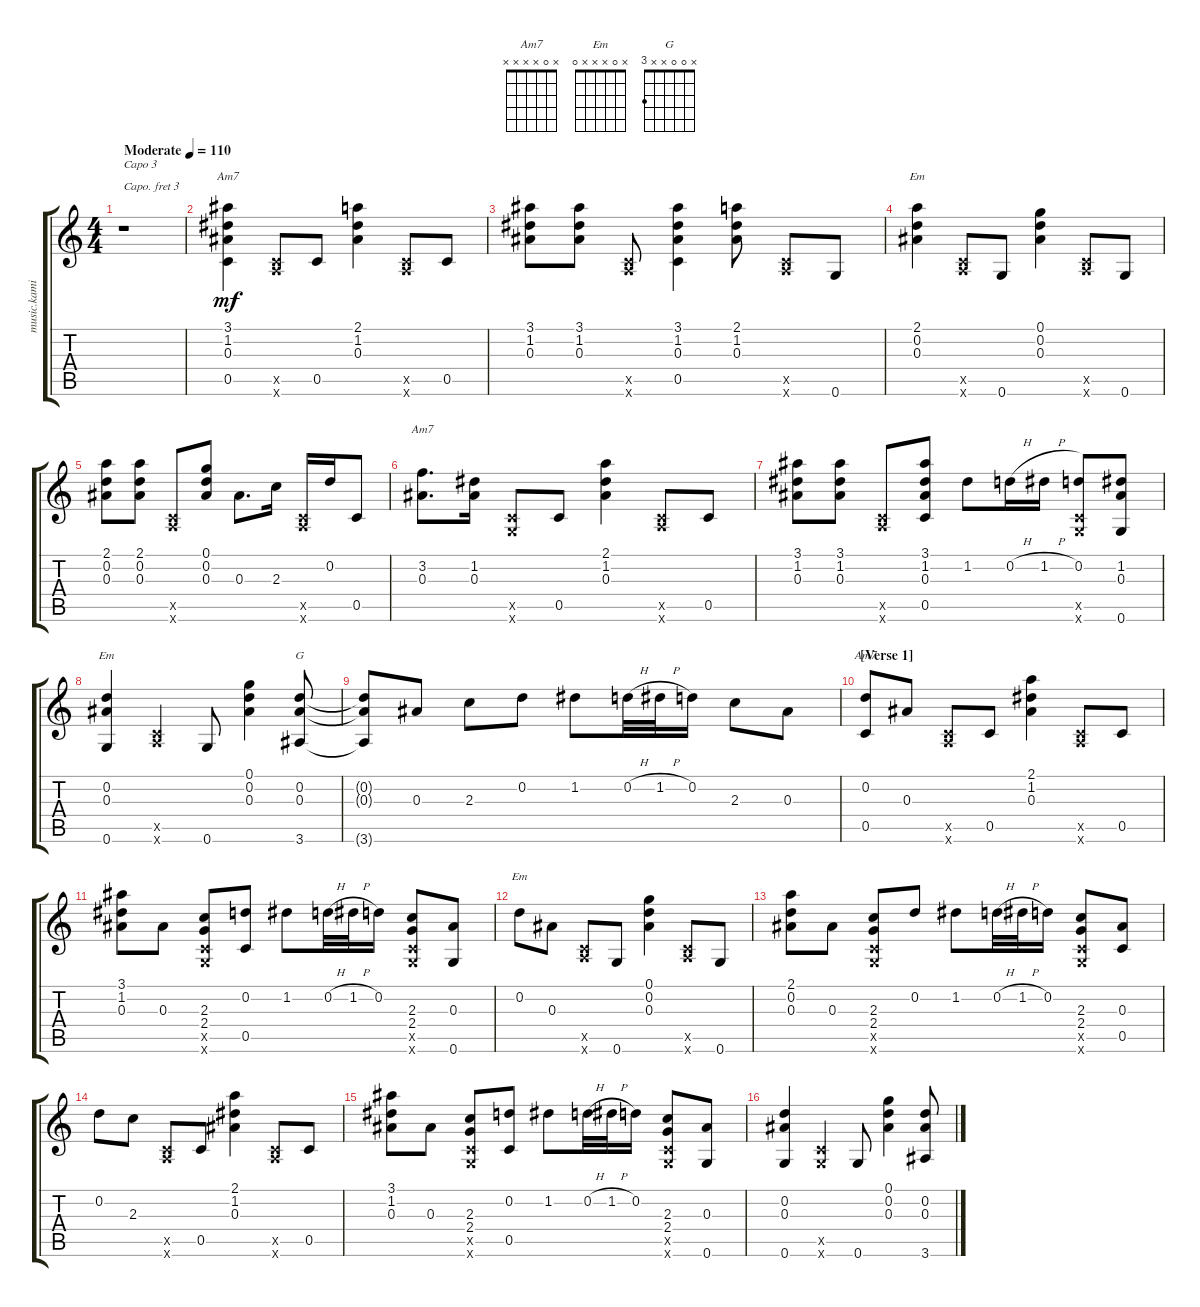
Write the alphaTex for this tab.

\track ("" "music.kami") {instrument acousticguitarsteel}
\staff {score tabs}
\capo 3
\tuning (E4 B3 G3 D3 A2 E2) {hide}
\chord ("Am7" 3 1 0 x 0 x)
\chord ("Em" 2 0 0 x x x)
\chord ("Am7" x 3 x x x x)
\chord ("Em" x 0 x x x x)
\chord ("G" x 0 0 x x 3)
\chord ("Am7" x 0 x x x x)
\chord ("Em" x 0 x x x 0)
\ts (4 4)
\tempo (110 "Moderate")
\clef g2
\ks c
r.1{txt "Capo 3" dy mf instrument acousticguitarsteel} |
(3.1 1.2 0.3 0.5).4{ch "Am7"} (0.5{x} 2.6{x}).8 0.5.8 (2.1 1.2 0.3).4 (0.5{x} 2.6{x}).8 0.5.8 |
(3.1 1.2 0.3).8 (3.1 1.2 0.3).8 (0.5{x} 2.6{x}).8 (3.1 1.2 0.3 0.5).4 (2.1 1.2 0.3).8 (0.5{x} 2.6{x}).8 0.6.8 |
(2.1 0.2 0.3).4{ch "Em"} (0.5{x} 2.6{x}).8 0.6.8 (0.1 0.2 0.3).4 (0.5{x} 2.6{x}).8 0.6.8 |
(2.1 0.2 0.3).8 (2.1 0.2 0.3).8 (0.5{x} 2.6{x}).8 (0.1 0.2 0.3).8 0.3.8{d} 2.3.16 (0.5{x} 2.6{x}).16 0.2.16 0.5.8 |
(3.2 0.3).8{d ch "Am7"} (1.2 0.3).16 (0.5{x} 0.6{x}).8 0.5.8 (2.1 1.2 0.3).4 (0.5{x} 2.6{x}).8 0.5.8 |
(3.1 1.2 0.3).8 (3.1 1.2 0.3).8 (0.5{x} 2.6{x}).8 (3.1 1.2 0.3 0.5).8 1.2.8 0.2{h}.16 1.2{h}.16 (0.2 0.5{x} 0.6{x}).8 (1.2 0.3 0.6).8 |
(0.2 0.3 0.6).4{ch "Em"} (0.5{x} 2.6{x}).4 0.6.8 (0.1 0.2 0.3).4 (0.2 0.3 3.6).8{ch "G"} |
(0.2{t} 0.3{t} 3.6{t}).8 0.3.8 2.3.8 0.2.8 1.2.8 0.2{h}.32 1.2{h}.32 0.2.16 2.3.8 0.3.8 |
\section ("" "[Verse 1]")
(0.2 0.5).8{ch "Am7"} 0.3.8 (0.5{x} 2.6{x}).8 0.5.8 (2.1 1.2 0.3).4 (0.5{x} 2.6{x}).8 0.5.8 |
(3.1 1.2 0.3).8 0.3.8 (2.3 2.4 0.5{x} 0.6{x}).8 (0.2 0.5).8 1.2.8 0.2{h}.32 1.2{h}.32 0.2.16 (2.3 2.4 0.5{x} 0.6{x}).8 (0.3 0.6).8 |
0.2.8{ch "Em"} 0.3.8 (0.5{x} 2.6{x}).8 0.6.8 (0.1 0.2 0.3).4 (0.5{x} 2.6{x}).8 0.6.8 |
(2.1 0.2 0.3).8 0.3.8 (2.3 2.4 0.5{x} 0.6{x}).8 0.2.8 1.2.8 0.2{h}.32 1.2{h}.32 0.2.16 (2.3 2.4 0.5{x} 0.6{x}).8 (0.3 0.5).8 |
0.2.8 2.3.8 (0.5{x} 2.6{x}).8 0.5.8 (2.1 1.2 0.3).4 (0.5{x} 2.6{x}).8 0.5.8 |
(3.1 1.2 0.3).8 0.3.8 (2.3 2.4 0.5{x} 0.6{x}).8 (0.2 0.5).8 1.2.8 0.2{h}.32 1.2{h}.32 0.2.16 (2.3 2.4 0.5{x} 0.6{x}).8 (0.3 0.6).8 |
(0.2 0.3 0.6).4 (0.5{x} 0.6{x}).4 0.6.8 (0.1 0.2 0.3).4 (0.2 0.3 3.6).8
